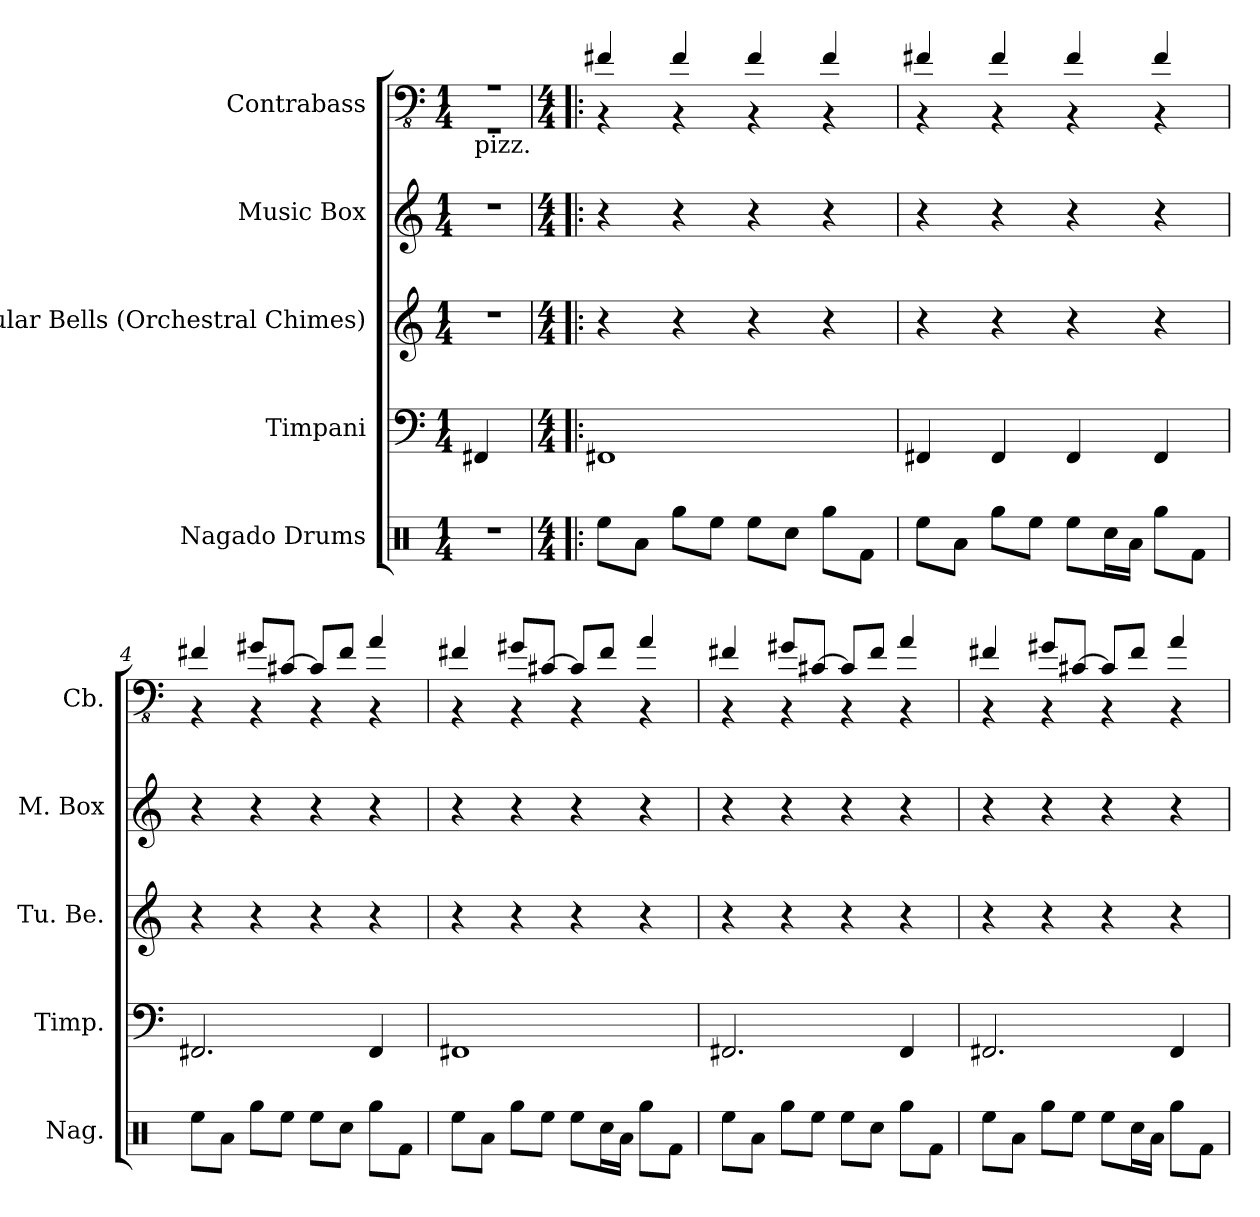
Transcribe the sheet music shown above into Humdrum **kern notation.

**kern	**kern	**kern	**kern	**kern
*part5	*part4	*part3	*part2	*part1
*staff5	*staff4	*staff3	*staff2	*staff1
*I"Nagado Drums	*I"Timpani	*I"Tubular Bells (Orchestral Chimes)	*I"Music Box	*I"Contrabass
*I'Nag.	*I'Timp.	*I'Tu. Be.	*I'M. Box	*I'Cb.
*stria5	*stria5	*stria5	*stria5	*stria5
*clefX	*clefF4	*clefG2	*clefG2	*clefFv4
*	*	*	*	*ITrd7c12
*k[]	*k[]	*k[]	*k[]	*k[]
*M1/4	*M1/4	*M1/4	*M1/4	*M1/4
*MM90	*MM90	*MM90	*MM90	*MM90
=1	=1	=1	=1	=1
*	*	*	*	*^
!	!	!	!	!LO:TX:b:t=pizz.	!
4r	4FF#X	4r	4r	4r	4r
=2!|:	=2!|:	=2!|:	=2!|:	=2!|:	=2!|:
*M4/4	*M4/4	*M4/4	*M4/4	*M4/4	*
8ReeL	1FF#X	4r	4r	4FF#X	4r
8RaJ	.	.	.	.	.
8RggL	.	4r	4r	4FF#	4r
8ReeJ	.	.	.	.	.
8ReeL	.	4r	4r	4FF#	4r
8RccJ	.	.	.	.	.
8RggL	.	4r	4r	4FF#	4r
8RfJ	.	.	.	.	.
=3	=3	=3	=3	=3	=3
8ReeL	4FF#X	4r	4r	4FF#X	4r
8RaJ	.	.	.	.	.
8RggL	4FF#	4r	4r	4FF#	4r
8ReeJ	.	.	.	.	.
8ReeL	4FF#	4r	4r	4FF#	4r
16RccL	.	.	.	.	.
16RaJJ	.	.	.	.	.
8RggL	4FF#	4r	4r	4FF#	4r
8RfJ	.	.	.	.	.
=4	=4	=4	=4	=4	=4
8ReeL	2.FF#X	4r	4r	4FF#X	4r
8RaJ	.	.	.	.	.
8RggL	.	4r	4r	8GG#XL	4r
8ReeJ	.	.	.	[8CC#XJ	.
8ReeL	.	4r	4r	8CC#L]	4r
8RccJ	.	.	.	8FF#J	.
8RggL	4FF#	4r	4r	4AA	4r
8RfJ	.	.	.	.	.
=5	=5	=5	=5	=5	=5
8ReeL	1FF#X	4r	4r	4FF#X	4r
8RaJ	.	.	.	.	.
8RggL	.	4r	4r	8GG#XL	4r
8ReeJ	.	.	.	[8CC#XJ	.
8ReeL	.	4r	4r	8CC#L]	4r
16RccL	.	.	.	8FF#J	.
16RaJJ	.	.	.	.	.
8RggL	.	4r	4r	4AA	4r
8RfJ	.	.	.	.	.
=6	=6	=6	=6	=6	=6
8ReeL	2.FF#X	4r	4r	4FF#X	4r
8RaJ	.	.	.	.	.
8RggL	.	4r	4r	8GG#XL	4r
8ReeJ	.	.	.	[8CC#XJ	.
8ReeL	.	4r	4r	8CC#L]	4r
8RccJ	.	.	.	8FF#J	.
8RggL	4FF#	4r	4r	4AA	4r
8RfJ	.	.	.	.	.
=7	=7	=7	=7	=7	=7
8ReeL	2.FF#X	4r	4r	4FF#X	4r
8RaJ	.	.	.	.	.
8RggL	.	4r	4r	8GG#XL	4r
8ReeJ	.	.	.	[8CC#XJ	.
8ReeL	.	4r	4r	8CC#L]	4r
16RccL	.	.	.	8FF#J	.
16RaJJ	.	.	.	.	.
8RggL	4FF#	4r	4r	4AA	4r
8RfJ	.	.	.	.	.
*	*	*	*	*v	*v
=	=	=	=	=
*-	*-	*-	*-	*-
